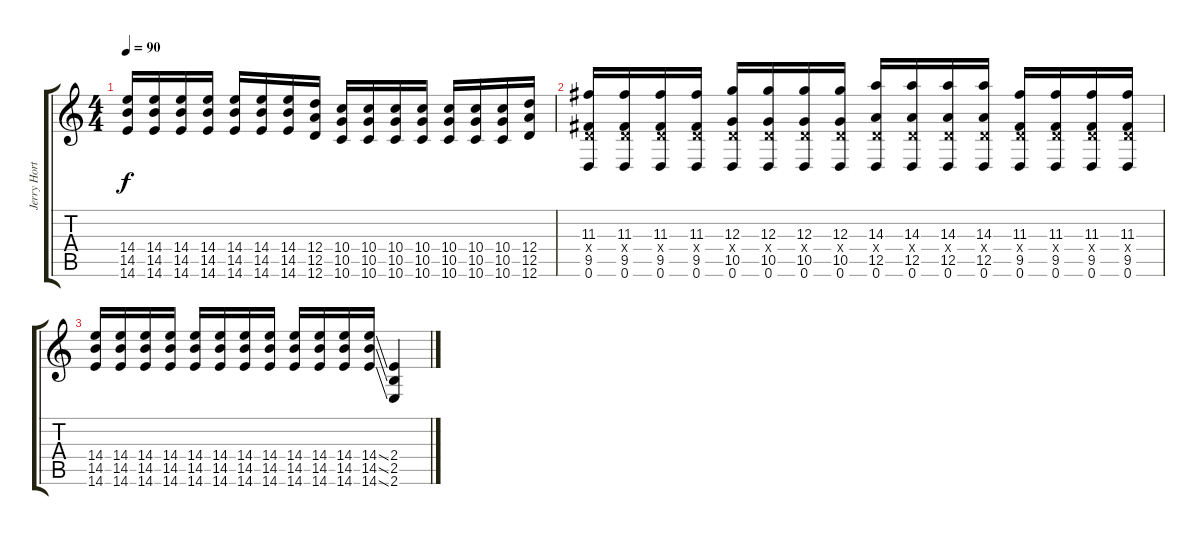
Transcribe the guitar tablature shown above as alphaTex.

\track ("Jerry Horton" "Jerry Hort") {instrument distortionguitar}
\staff {score tabs}
\tuning (E4 B3 G3 D3 A2 D2) {hide}
\ts (4 4)
\tempo 90
\clef g2
\ks c
(14.4 14.5 14.6).16{dy f} (14.4 14.5 14.6).16 (14.4 14.5 14.6).16 (14.4 14.5 14.6).16 (14.4 14.5 14.6).16 (14.4 14.5 14.6).16 (14.4 14.5 14.6).16 (12.4 12.5 12.6).16 (10.4 10.5 10.6).16 (10.4 10.5 10.6).16 (10.4 10.5 10.6).16 (10.4 10.5 10.6).16 (10.4 10.5 10.6).16 (10.4 10.5 10.6).16 (10.4 10.5 10.6).16 (12.4 12.5 12.6).16 |
(11.3 0.4{x} 9.5 0.6).16 (11.3 0.4{x} 9.5 0.6).16 (11.3 0.4{x} 9.5 0.6).16 (11.3 0.4{x} 9.5 0.6).16 (12.3 0.4{x} 10.5 0.6).16 (12.3 0.4{x} 10.5 0.6).16 (12.3 0.4{x} 10.5 0.6).16 (12.3 0.4{x} 10.5 0.6).16 (14.3 0.4{x} 12.5 0.6).16 (14.3 0.4{x} 12.5 0.6).16 (14.3 0.4{x} 12.5 0.6).16 (14.3 0.4{x} 12.5 0.6).16 (11.3 0.4{x} 9.5 0.6).16 (11.3 0.4{x} 9.5 0.6).16 (11.3 0.4{x} 9.5 0.6).16 (11.3 0.4{x} 9.5 0.6).16 |
(14.4 14.5 14.6).16 (14.4 14.5 14.6).16 (14.4 14.5 14.6).16 (14.4 14.5 14.6).16 (14.4 14.5 14.6).16 (14.4 14.5 14.6).16 (14.4 14.5 14.6).16 (14.4 14.5 14.6).16 (14.4 14.5 14.6).16 (14.4 14.5 14.6).16 (14.4 14.5 14.6).16 (14.4{ss} 14.5{ss} 14.6{ss}).16 (2.4 2.5 2.6).4
